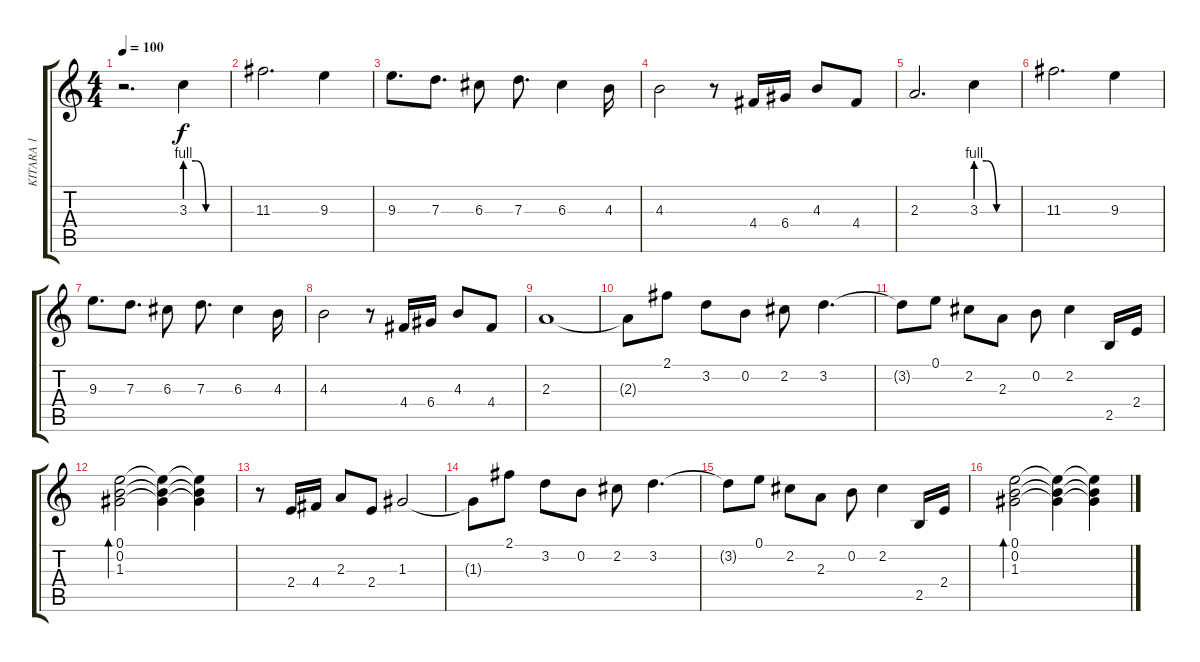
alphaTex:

\track ("KITARA 1" "KITARA 1") {instrument electricguitarjazz}
\staff {score tabs}
\tuning (E4 B3 G3 D3 A2 E2) {hide}
\ts (4 4)
\tempo 100
\clef g2
\ks c
r.2{d dy f} 3.3{be (custom 0 4 15 4 30 0 60 0)}.4 |
11.3.2{d} 9.3.4 |
9.3.8{d} 7.3.8{d} 6.3.8 7.3.8{d} 6.3.4 4.3.16 |
4.3.2 r.8 4.4.16 6.4.16 4.3.8 4.4.8 |
2.3.2{d} 3.3{be (custom 0 4 15 4 30 0 60 0)}.4 |
11.3.2{d} 9.3.4 |
9.3.8{d} 7.3.8{d} 6.3.8 7.3.8{d} 6.3.4 4.3.16 |
4.3.2 r.8 4.4.16 6.4.16 4.3.8 4.4.8 |
2.3.1 |
2.3{t}.8 2.1.8 3.2.8 0.2.8 2.2.8 3.2.4{d} |
3.2{t}.8 0.1.8 2.2.8 2.3.8 0.2.8 2.2.4 2.5.16 2.4.16 |
(0.1 0.2 1.3).2{bd 480} (0.1{t} 0.2{t} 1.3{t}).4 (0.1{t} 0.2{t} 1.3{t}).4 |
r.8 2.4.16 4.4.16 2.3.8 2.4.8 1.3.2 |
1.3{t}.8 2.1.8 3.2.8 0.2.8 2.2.8 3.2.4{d} |
3.2{t}.8 0.1.8 2.2.8 2.3.8 0.2.8 2.2.4 2.5.16 2.4.16 |
(0.1 0.2 1.3).2{bd 480} (0.1{t} 0.2{t} 1.3{t}).4 (0.1{t} 0.2{t} 1.3{t}).4
